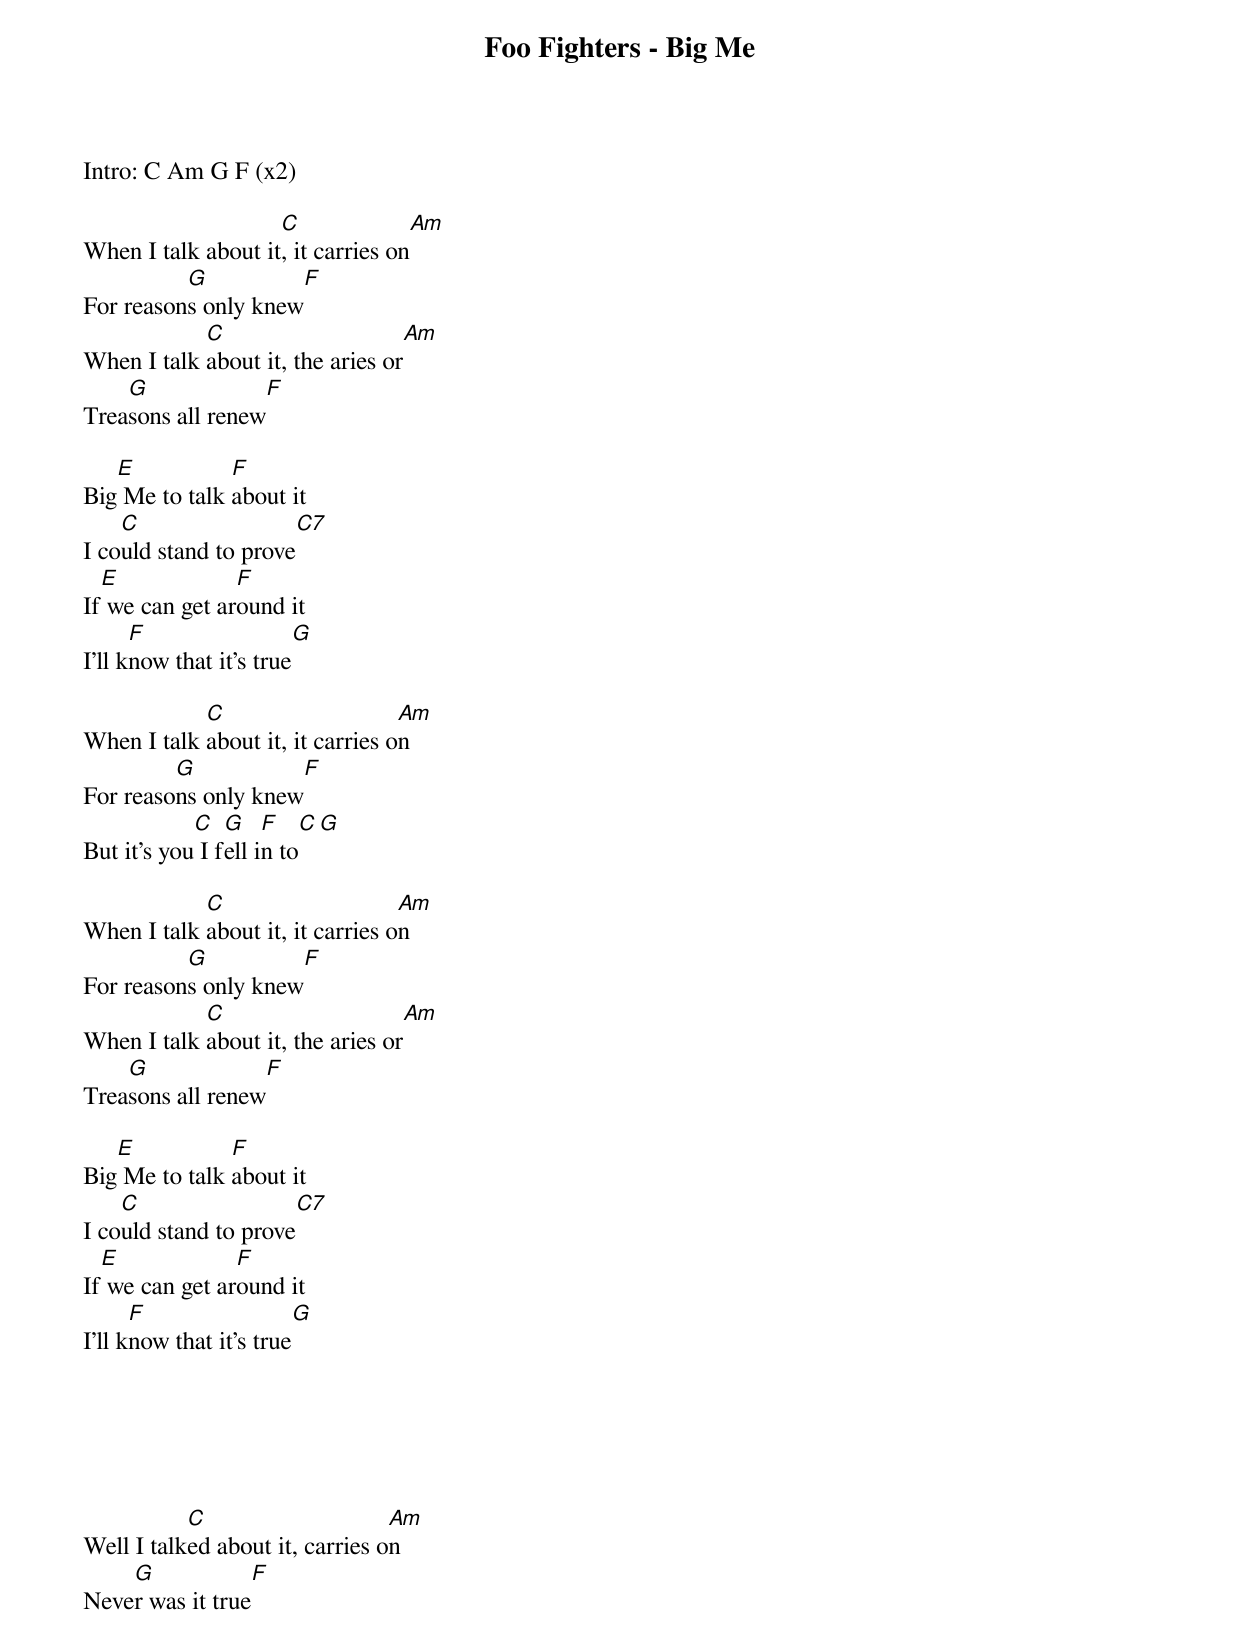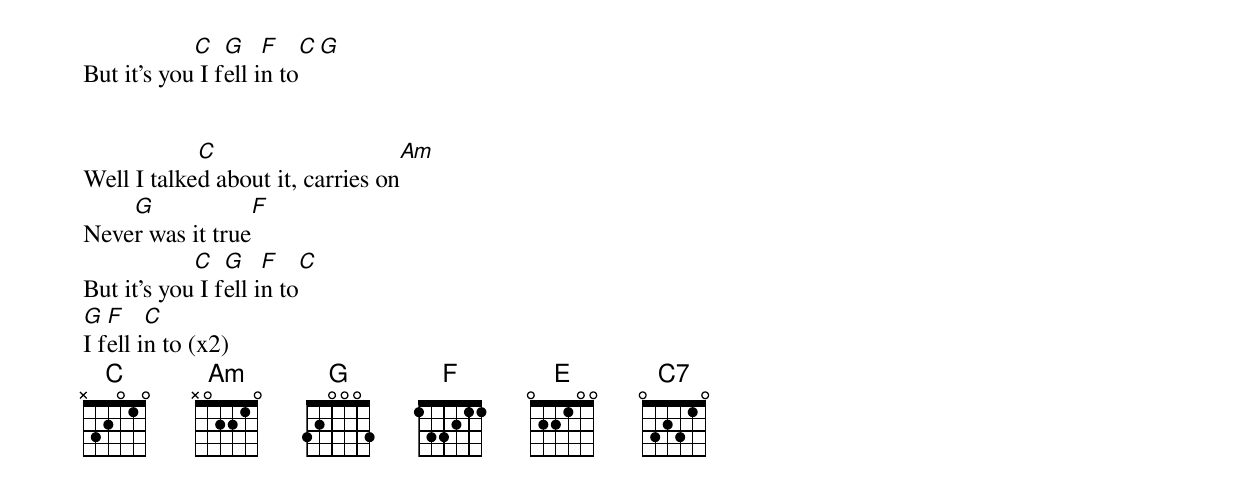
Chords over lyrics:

Foo Fighters - Big Me

Intro: C Am G F (x2)

                    C                     Am
When I talk about it, it carries on
          G               F
For reasons only knew
            C                     Am
When I talk about it, the aries or
    G              F
Treasons all renew

   E           F
Big Me to talk about it
    C                   C7
I could stand to prove
  E             F
If we can get around it
      F                 G
I'll know that it's true

            C                     Am
When I talk about it, it carries on
         G               F
For reasons only knew
            C   G    F    C        G
But it's you I fell in to

            C                     Am
When I talk about it, it carries on
          G               F
For reasons only knew
            C                     Am
When I talk about it, the aries or
    G              F
Treasons all renew

   E           F
Big Me to talk about it
    C                   C7
I could stand to prove
  E             F
If we can get around it
      F                 G
I'll know that it's true






           C                     Am
Well I talked about it, carries on
    G               F
Never was it true
            C   G    F    C        G
But it's you I fell in to


            C                     Am
Well I talked about it, carries on
    G               F
Never was it true
            C   G    F    C
But it's you I fell in to
G  F    C
I fell in to (x2)
